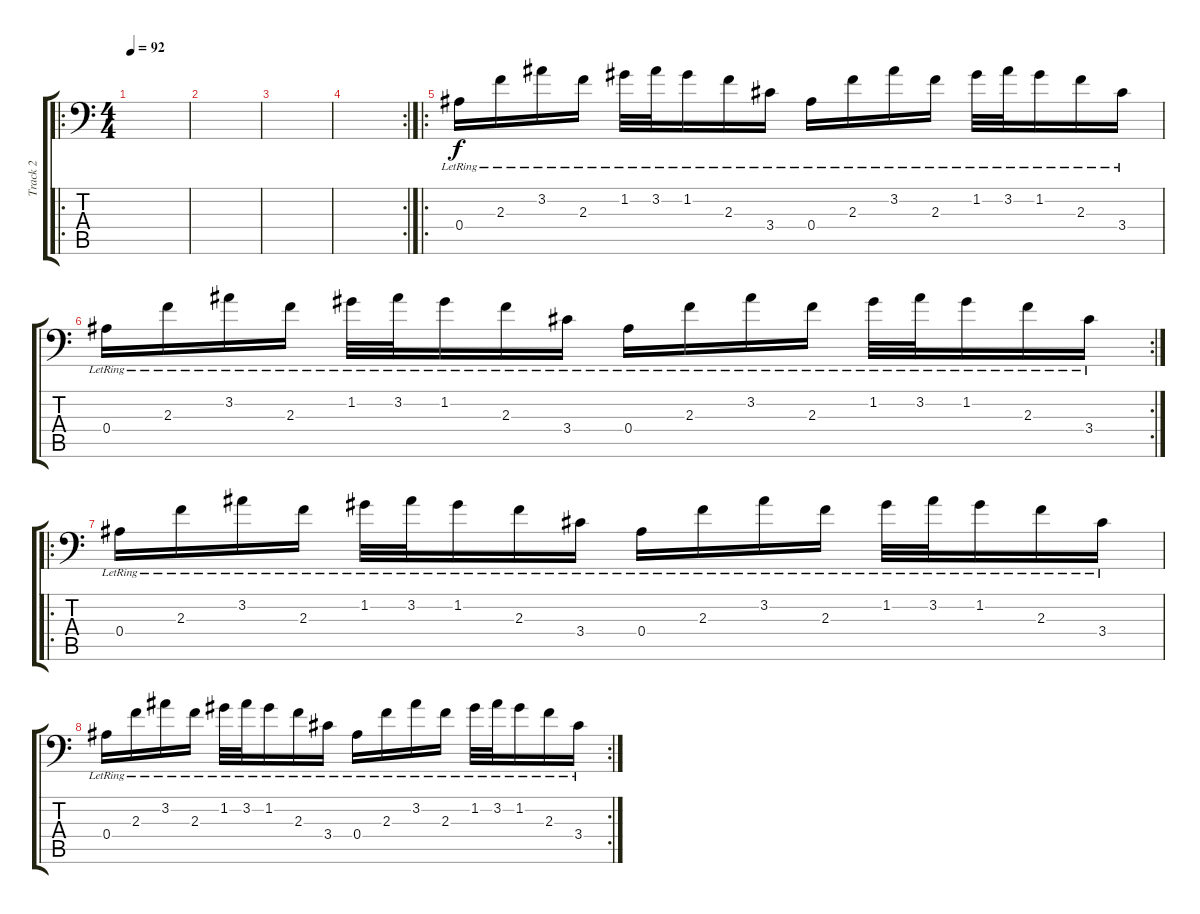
\track ("Track 2" "Track 2") {instrument electricguitarjazz}
\staff {score tabs}
\tuning (C4 G3 Eb3 Bb2 F2 Bb1) {hide}
\ro
\ts (4 4)
\tempo 92
\clef f4
\ks c
|
|
|
\rc 2
|
\ro
0.4{lr}.16 2.3{lr}.16 3.2{lr}.16 2.3{lr}.16 1.2{lr}.32 3.2{lr}.32 1.2{lr}.16 2.3{lr}.16 3.4{lr}.16 0.4{lr}.16 2.3{lr}.16 3.2{lr}.16 2.3{lr}.16 1.2{lr}.32 3.2{lr}.32 1.2{lr}.16 2.3{lr}.16 3.4{lr}.16 |
\rc 2
0.4{lr}.16 2.3{lr}.16 3.2{lr}.16 2.3{lr}.16 1.2{lr}.32 3.2{lr}.32 1.2{lr}.16 2.3{lr}.16 3.4{lr}.16 0.4{lr}.16 2.3{lr}.16 3.2{lr}.16 2.3{lr}.16 1.2{lr}.32 3.2{lr}.32 1.2{lr}.16 2.3{lr}.16 3.4{lr}.16 |
\ro
0.4{lr}.16 2.3{lr}.16 3.2{lr}.16 2.3{lr}.16 1.2{lr}.32 3.2{lr}.32 1.2{lr}.16 2.3{lr}.16 3.4{lr}.16 0.4{lr}.16 2.3{lr}.16 3.2{lr}.16 2.3{lr}.16 1.2{lr}.32 3.2{lr}.32 1.2{lr}.16 2.3{lr}.16 3.4{lr}.16 |
\rc 2
0.4{lr}.16 2.3{lr}.16 3.2{lr}.16 2.3{lr}.16 1.2{lr}.32 3.2{lr}.32 1.2{lr}.16 2.3{lr}.16 3.4{lr}.16 0.4{lr}.16 2.3{lr}.16 3.2{lr}.16 2.3{lr}.16 1.2{lr}.32 3.2{lr}.32 1.2{lr}.16 2.3{lr}.16 3.4{lr}.16
